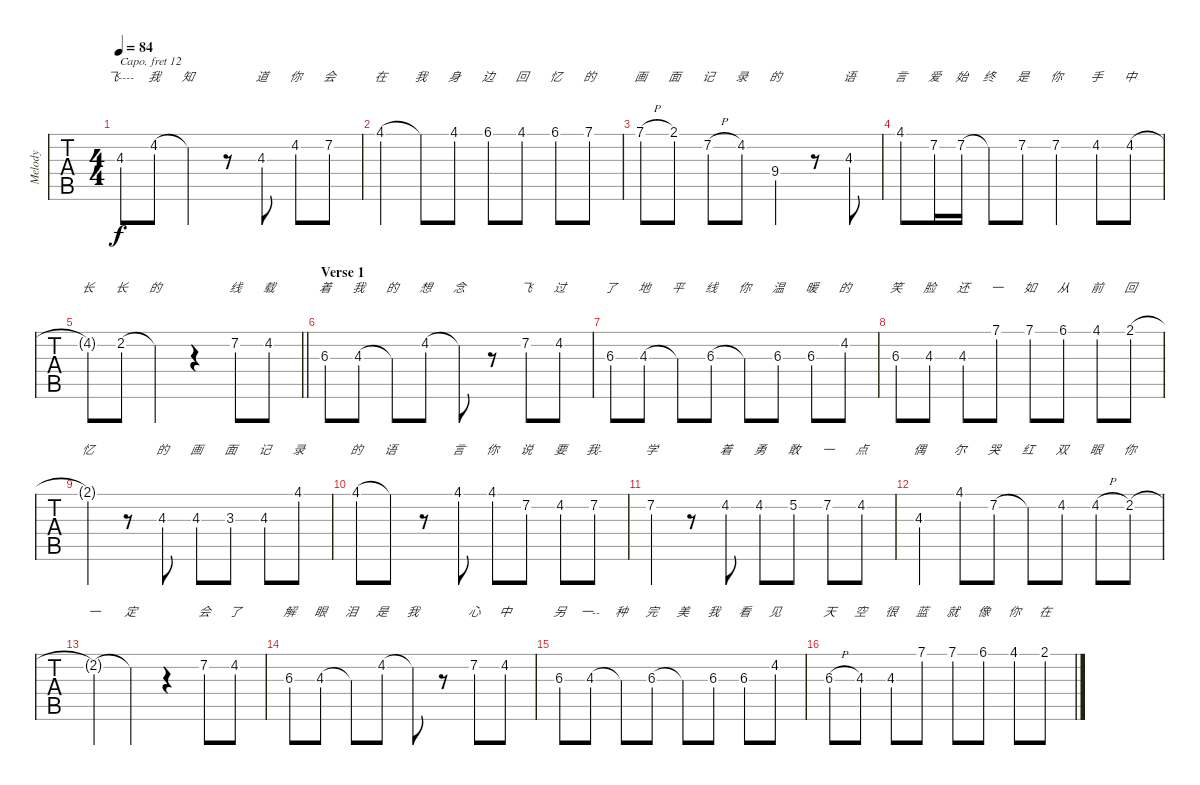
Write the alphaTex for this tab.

\track ("Melody" "Melody") {instrument voiceoohs}
\staff {tabs}
\capo 12
\tuning (E4 B3 G3 D3 A2 E2) {hide}
\ts (4 4)
\tempo 84
\clef g2
\ks c
4.3{t}.8{lyrics (0 "飞----") lyrics (1 "") lyrics (2 "") lyrics (3 "") lyrics (4 "") dy f} 4.2.8{lyrics (0 "我") lyrics (1 "") lyrics (2 "") lyrics (3 "") lyrics (4 "")} 4.2{t}.4{lyrics (0 "知") lyrics (1 "") lyrics (2 "") lyrics (3 "") lyrics (4 "")} r.8 4.3.8{lyrics (0 "道") lyrics (1 "") lyrics (2 "") lyrics (3 "") lyrics (4 "")} 4.2.8{lyrics (0 "你") lyrics (1 "") lyrics (2 "") lyrics (3 "") lyrics (4 "")} 7.2.8{lyrics (0 "会") lyrics (1 "") lyrics (2 "") lyrics (3 "") lyrics (4 "")} |
4.1.4{lyrics (0 "在") lyrics (1 "") lyrics (2 "") lyrics (3 "") lyrics (4 "")} 4.1{t}.8{lyrics (0 "我") lyrics (1 "") lyrics (2 "") lyrics (3 "") lyrics (4 "")} 4.1.8{lyrics (0 "身") lyrics (1 "") lyrics (2 "") lyrics (3 "") lyrics (4 "")} 6.1.8{lyrics (0 "边") lyrics (1 "") lyrics (2 "") lyrics (3 "") lyrics (4 "")} 4.1.8{lyrics (0 "回") lyrics (1 "") lyrics (2 "") lyrics (3 "") lyrics (4 "")} 6.1.8{lyrics (0 "忆") lyrics (1 "") lyrics (2 "") lyrics (3 "") lyrics (4 "")} 7.1.8{lyrics (0 "的") lyrics (1 "") lyrics (2 "") lyrics (3 "") lyrics (4 "")} |
7.1{h}.8{lyrics (0 "画") lyrics (1 "") lyrics (2 "") lyrics (3 "") lyrics (4 "")} 2.1.8{lyrics (0 "面") lyrics (1 "") lyrics (2 "") lyrics (3 "") lyrics (4 "")} 7.2{h}.8{lyrics (0 "记") lyrics (1 "") lyrics (2 "") lyrics (3 "") lyrics (4 "")} 4.2.8{lyrics (0 "录") lyrics (1 "") lyrics (2 "") lyrics (3 "") lyrics (4 "")} 9.4.4{lyrics (0 "的") lyrics (1 "") lyrics (2 "") lyrics (3 "") lyrics (4 "")} r.8 4.3.8{lyrics (0 "语") lyrics (1 "") lyrics (2 "") lyrics (3 "") lyrics (4 "")} |
4.1.8{lyrics (0 "言") lyrics (1 "") lyrics (2 "") lyrics (3 "") lyrics (4 "")} 7.2.16{lyrics (0 "爱") lyrics (1 "") lyrics (2 "") lyrics (3 "") lyrics (4 "")} 7.2.16{lyrics (0 "始") lyrics (1 "") lyrics (2 "") lyrics (3 "") lyrics (4 "")} 7.2{t}.8{lyrics (0 "终") lyrics (1 "") lyrics (2 "") lyrics (3 "") lyrics (4 "")} 7.2.8{lyrics (0 "是") lyrics (1 "") lyrics (2 "") lyrics (3 "") lyrics (4 "")} 7.2.4{lyrics (0 "你") lyrics (1 "") lyrics (2 "") lyrics (3 "") lyrics (4 "")} 4.2.8{lyrics (0 "手") lyrics (1 "") lyrics (2 "") lyrics (3 "") lyrics (4 "")} 4.2.8{lyrics (0 "中") lyrics (1 "") lyrics (2 "") lyrics (3 "") lyrics (4 "")} |
\barLineRight lightlight
4.2{t}.8{lyrics (0 "长") lyrics (1 "") lyrics (2 "") lyrics (3 "") lyrics (4 "")} 2.2.8{lyrics (0 "长") lyrics (1 "") lyrics (2 "") lyrics (3 "") lyrics (4 "")} 2.2{t}.4{lyrics (0 "的") lyrics (1 "") lyrics (2 "") lyrics (3 "") lyrics (4 "")} r.4 7.2.8{lyrics (0 "线") lyrics (1 "") lyrics (2 "") lyrics (3 "") lyrics (4 "")} 4.2.8{lyrics (0 "载") lyrics (1 "") lyrics (2 "") lyrics (3 "") lyrics (4 "")} |
\section ("" "Verse 1")
6.3.8{lyrics (0 "着") lyrics (1 "") lyrics (2 "") lyrics (3 "") lyrics (4 "")} 4.3.8{lyrics (0 "我") lyrics (1 "") lyrics (2 "") lyrics (3 "") lyrics (4 "")} 4.3{t}.8{lyrics (0 "的") lyrics (1 "") lyrics (2 "") lyrics (3 "") lyrics (4 "")} 4.2.8{lyrics (0 "想") lyrics (1 "") lyrics (2 "") lyrics (3 "") lyrics (4 "")} 4.2{t}.8{lyrics (0 "念") lyrics (1 "") lyrics (2 "") lyrics (3 "") lyrics (4 "")} r.8 7.2.8{lyrics (0 "飞") lyrics (1 "") lyrics (2 "") lyrics (3 "") lyrics (4 "")} 4.2.8{lyrics (0 "过") lyrics (1 "") lyrics (2 "") lyrics (3 "") lyrics (4 "")} |
6.3.8{lyrics (0 "了") lyrics (1 "") lyrics (2 "") lyrics (3 "") lyrics (4 "")} 4.3.8{lyrics (0 "地") lyrics (1 "") lyrics (2 "") lyrics (3 "") lyrics (4 "")} 4.3{t}.8{lyrics (0 "平") lyrics (1 "") lyrics (2 "") lyrics (3 "") lyrics (4 "")} 6.3.8{lyrics (0 "线") lyrics (1 "") lyrics (2 "") lyrics (3 "") lyrics (4 "")} 6.3{t}.8{lyrics (0 "你") lyrics (1 "") lyrics (2 "") lyrics (3 "") lyrics (4 "")} 6.3.8{lyrics (0 "温") lyrics (1 "") lyrics (2 "") lyrics (3 "") lyrics (4 "")} 6.3.8{lyrics (0 "暖") lyrics (1 "") lyrics (2 "") lyrics (3 "") lyrics (4 "")} 4.2.8{lyrics (0 "的") lyrics (1 "") lyrics (2 "") lyrics (3 "") lyrics (4 "")} |
6.3.8{lyrics (0 "笑") lyrics (1 "") lyrics (2 "") lyrics (3 "") lyrics (4 "")} 4.3.8{lyrics (0 "脸") lyrics (1 "") lyrics (2 "") lyrics (3 "") lyrics (4 "")} 4.3.8{lyrics (0 "还") lyrics (1 "") lyrics (2 "") lyrics (3 "") lyrics (4 "")} 7.1.8{lyrics (0 "一") lyrics (1 "") lyrics (2 "") lyrics (3 "") lyrics (4 "")} 7.1.8{lyrics (0 "如") lyrics (1 "") lyrics (2 "") lyrics (3 "") lyrics (4 "")} 6.1.8{lyrics (0 "从") lyrics (1 "") lyrics (2 "") lyrics (3 "") lyrics (4 "")} 4.1.8{lyrics (0 "前") lyrics (1 "") lyrics (2 "") lyrics (3 "") lyrics (4 "")} 2.1.8{lyrics (0 "回") lyrics (1 "") lyrics (2 "") lyrics (3 "") lyrics (4 "")} |
2.1{t}.4{lyrics (0 "忆") lyrics (1 "") lyrics (2 "") lyrics (3 "") lyrics (4 "")} r.8 4.3.8{lyrics (0 "的") lyrics (1 "") lyrics (2 "") lyrics (3 "") lyrics (4 "")} 4.3.8{lyrics (0 "画") lyrics (1 "") lyrics (2 "") lyrics (3 "") lyrics (4 "")} 3.3.8{lyrics (0 "面") lyrics (1 "") lyrics (2 "") lyrics (3 "") lyrics (4 "")} 4.3.8{lyrics (0 "记") lyrics (1 "") lyrics (2 "") lyrics (3 "") lyrics (4 "")} 4.1.8{lyrics (0 "录") lyrics (1 "") lyrics (2 "") lyrics (3 "") lyrics (4 "")} |
4.1.8{lyrics (0 "的") lyrics (1 "") lyrics (2 "") lyrics (3 "") lyrics (4 "")} 4.1{t}.8{lyrics (0 "语") lyrics (1 "") lyrics (2 "") lyrics (3 "") lyrics (4 "")} r.8 4.1.8{lyrics (0 "言") lyrics (1 "") lyrics (2 "") lyrics (3 "") lyrics (4 "")} 4.1.8{lyrics (0 "你") lyrics (1 "") lyrics (2 "") lyrics (3 "") lyrics (4 "")} 7.2.8{lyrics (0 "说") lyrics (1 "") lyrics (2 "") lyrics (3 "") lyrics (4 "")} 4.2.8{lyrics (0 "要") lyrics (1 "") lyrics (2 "") lyrics (3 "") lyrics (4 "")} 7.2.8{lyrics (0 "我-") lyrics (1 "") lyrics (2 "") lyrics (3 "") lyrics (4 "")} |
7.2.4{lyrics (0 "学") lyrics (1 "") lyrics (2 "") lyrics (3 "") lyrics (4 "")} r.8 4.2.8{lyrics (0 "着") lyrics (1 "") lyrics (2 "") lyrics (3 "") lyrics (4 "")} 4.2.8{lyrics (0 "勇") lyrics (1 "") lyrics (2 "") lyrics (3 "") lyrics (4 "")} 5.2.8{lyrics (0 "敢") lyrics (1 "") lyrics (2 "") lyrics (3 "") lyrics (4 "")} 7.2.8{lyrics (0 "一") lyrics (1 "") lyrics (2 "") lyrics (3 "") lyrics (4 "")} 4.2.8{lyrics (0 "点") lyrics (1 "") lyrics (2 "") lyrics (3 "") lyrics (4 "")} |
4.3.4{lyrics (0 "偶") lyrics (1 "") lyrics (2 "") lyrics (3 "") lyrics (4 "")} 4.1.8{lyrics (0 "尔") lyrics (1 "") lyrics (2 "") lyrics (3 "") lyrics (4 "")} 7.2.8{lyrics (0 "哭") lyrics (1 "") lyrics (2 "") lyrics (3 "") lyrics (4 "")} 7.2{t}.8{lyrics (0 "红") lyrics (1 "") lyrics (2 "") lyrics (3 "") lyrics (4 "")} 4.2.8{lyrics (0 "双") lyrics (1 "") lyrics (2 "") lyrics (3 "") lyrics (4 "")} 4.2{h}.8{lyrics (0 "眼") lyrics (1 "") lyrics (2 "") lyrics (3 "") lyrics (4 "")} 2.2.8{lyrics (0 "你") lyrics (1 "") lyrics (2 "") lyrics (3 "") lyrics (4 "")} |
2.2{t}.4{lyrics (0 "一") lyrics (1 "") lyrics (2 "") lyrics (3 "") lyrics (4 "")} 2.2{t}.4{lyrics (0 "定") lyrics (1 "") lyrics (2 "") lyrics (3 "") lyrics (4 "")} r.4 7.2.8{lyrics (0 "会") lyrics (1 "") lyrics (2 "") lyrics (3 "") lyrics (4 "")} 4.2.8{lyrics (0 "了") lyrics (1 "") lyrics (2 "") lyrics (3 "") lyrics (4 "")} |
6.3.8{lyrics (0 "解") lyrics (1 "") lyrics (2 "") lyrics (3 "") lyrics (4 "")} 4.3.8{lyrics (0 "眼") lyrics (1 "") lyrics (2 "") lyrics (3 "") lyrics (4 "")} 4.3{t}.8{lyrics (0 "泪") lyrics (1 "") lyrics (2 "") lyrics (3 "") lyrics (4 "")} 4.2.8{lyrics (0 "是") lyrics (1 "") lyrics (2 "") lyrics (3 "") lyrics (4 "")} 4.2{t}.8{lyrics (0 "我") lyrics (1 "") lyrics (2 "") lyrics (3 "") lyrics (4 "")} r.8 7.2.8{lyrics (0 "心") lyrics (1 "") lyrics (2 "") lyrics (3 "") lyrics (4 "")} 4.2.8{lyrics (0 "中") lyrics (1 "") lyrics (2 "") lyrics (3 "") lyrics (4 "")} |
6.3.8{lyrics (0 "另") lyrics (1 "") lyrics (2 "") lyrics (3 "") lyrics (4 "")} 4.3.8{lyrics (0 "一--") lyrics (1 "") lyrics (2 "") lyrics (3 "") lyrics (4 "")} 4.3{t}.8{lyrics (0 "种") lyrics (1 "") lyrics (2 "") lyrics (3 "") lyrics (4 "")} 6.3.8{lyrics (0 "完") lyrics (1 "") lyrics (2 "") lyrics (3 "") lyrics (4 "")} 6.3{t}.8{lyrics (0 "美") lyrics (1 "") lyrics (2 "") lyrics (3 "") lyrics (4 "")} 6.3.8{lyrics (0 "我") lyrics (1 "") lyrics (2 "") lyrics (3 "") lyrics (4 "")} 6.3.8{lyrics (0 "看") lyrics (1 "") lyrics (2 "") lyrics (3 "") lyrics (4 "")} 4.2.8{lyrics (0 "见") lyrics (1 "") lyrics (2 "") lyrics (3 "") lyrics (4 "")} |
6.3{h}.8{lyrics (0 "天") lyrics (1 "") lyrics (2 "") lyrics (3 "") lyrics (4 "")} 4.3.8{lyrics (0 "空") lyrics (1 "") lyrics (2 "") lyrics (3 "") lyrics (4 "")} 4.3.8{lyrics (0 "很") lyrics (1 "") lyrics (2 "") lyrics (3 "") lyrics (4 "")} 7.1.8{lyrics (0 "蓝") lyrics (1 "") lyrics (2 "") lyrics (3 "") lyrics (4 "")} 7.1.8{lyrics (0 "就") lyrics (1 "") lyrics (2 "") lyrics (3 "") lyrics (4 "")} 6.1.8{lyrics (0 "像") lyrics (1 "") lyrics (2 "") lyrics (3 "") lyrics (4 "")} 4.1.8{lyrics (0 "你") lyrics (1 "") lyrics (2 "") lyrics (3 "") lyrics (4 "")} 2.1.8{lyrics (0 "在") lyrics (1 "") lyrics (2 "") lyrics (3 "") lyrics (4 "")}
